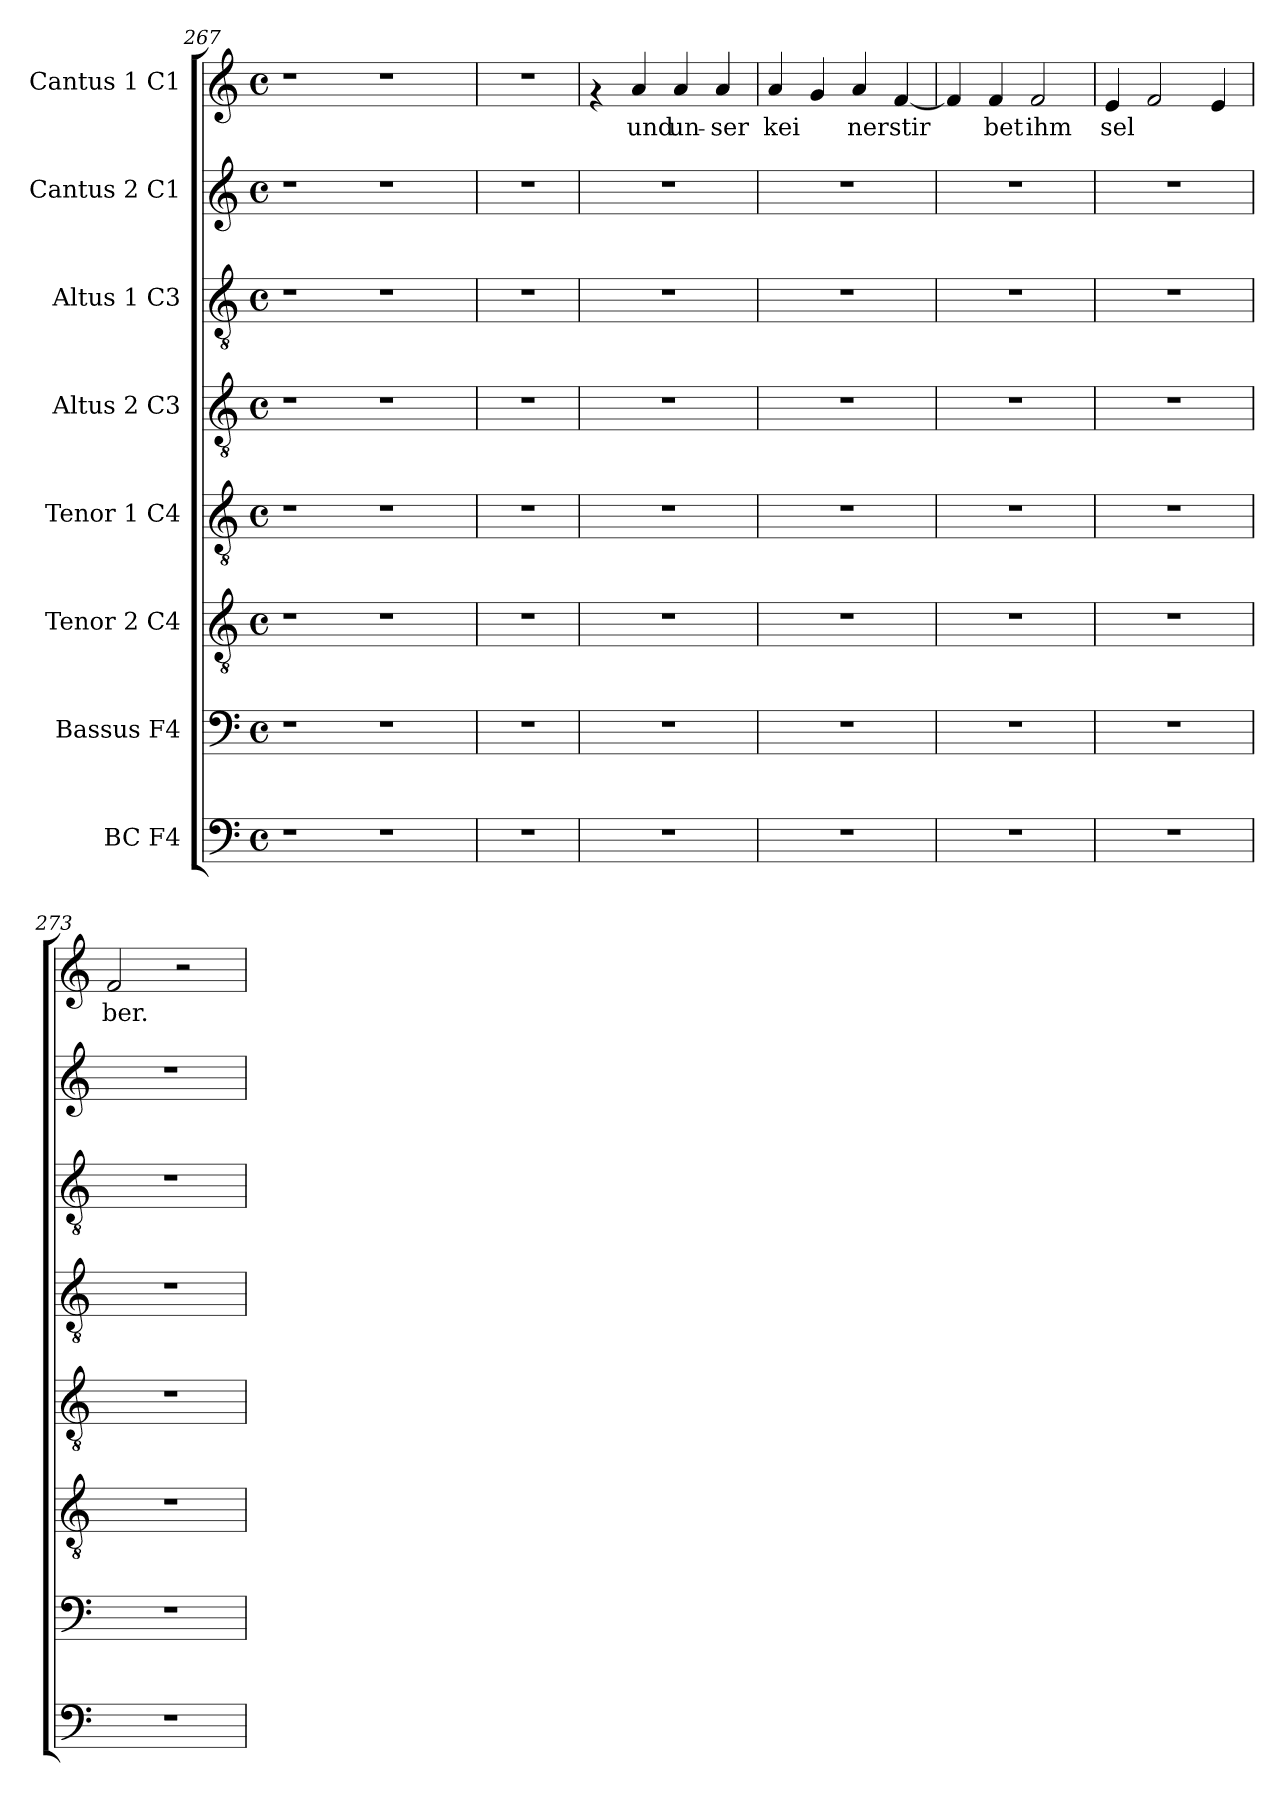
**kern	**kern	**kern	**kern	**kern	**kern	**kern	**kern	**text
*part8	*part7	*part6	*part5	*part4	*part3	*part2	*part1	*part1
*staff8	*staff7	*staff6	*staff5	*staff4	*staff3	*staff2	*staff1	*staff1
*I"BC  F4	*I"Bassus  F4	*I"Tenor 2  C4	*I"Tenor 1  C4	*I"Altus 2  C3	*I"Altus 1  C3	*I"Cantus 2  C1	*I"Cantus 1  C1	*
*clefF4	*clefF4	*clefGv2	*clefGv2	*clefGv2	*clefGv2	*clefG2	*clefG2	*
*k[]	*k[]	*k[]	*k[]	*k[]	*k[]	*k[]	*k[]	*
*C:	*C:	*C:	*C:	*C:	*C:	*C:	*C:	*
*M4/4	*M4/4	*M4/4	*M4/4	*M4/4	*M4/4	*M4/4	*M4/4	*
*met(c)	*met(c)	*met(c)	*met(c)	*met(c)	*met(c)	*met(c)	*met(c)	*
=267	=267	=267	=267	=267	=267	=267	=267	=267
1r	1r	1r	1r	1r	1r	1r	1r	.
1r	1r	1r	1r	1r	1r	1r	1r	.
=268	=268	=268	=268	=268	=268	=268	=268	=268
1r	1r	1r	1r	1r	1r	1r	1r	.
=269	=269	=269	=269	=269	=269	=269	=269	=269
1r	1r	1r	1r	1r	1r	1r	4rf	.
!	!	!	!	!	!	!	!	!LO:LY:b:cj
.	.	.	.	.	.	.	4a/	und
!	!	!	!	!	!	!	!	!LO:LY:b:cj
.	.	.	.	.	.	.	4a/	un-
!	!	!	!	!	!	!	!	!LO:LY:b:cj
.	.	.	.	.	.	.	4a/	-ser
=270	=270	=270	=270	=270	=270	=270	=270	=270
!	!	!	!	!	!	!	!	!LO:LY:b:cj
1r	1r	1r	1r	1r	1r	1r	4a/	kei-
!	!	!	!	!	!	!	!	!LO:LY:b:cj
.	.	.	.	.	.	.	4g/	--
!	!	!	!	!	!	!	!	!LO:LY:b:cj
.	.	.	.	.	.	.	4a/	-ner
!	!	!	!	!	!	!	!	!LO:LY:b:cj
.	.	.	.	.	.	.	[<4f/	stir-
=271	=271	=271	=271	=271	=271	=271	=271	=271
!	!	!	!	!	!	!	!	!LO:LY:b:cj
1r	1r	1r	1r	1r	1r	1r	4f/]	--
!	!	!	!	!	!	!	!	!LO:LY:b:cj
.	.	.	.	.	.	.	4f/	-bet
!	!	!	!	!	!	!	!	!LO:LY:b:cj
.	.	.	.	.	.	.	2f/	ihm
!!LO:LB:g=z
=272	=272	=272	=272	=272	=272	=272	=272	=272
!	!	!	!	!	!	!	!	!LO:LY:b:cj
1r	1r	1r	1r	1r	1r	1r	4e/	sel-
!	!	!	!	!	!	!	!	!LO:LY:b:cj
.	.	.	.	.	.	.	2f/	--
!	!	!	!	!	!	!	!	!LO:LY:b:cj
.	.	.	.	.	.	.	4e/	--
=273	=273	=273	=273	=273	=273	=273	=273	=273
!	!	!	!	!	!	!	!	!LO:LY:b:cj
1r	1r	1r	1r	1r	1r	1r	2f/	-ber.
.	.	.	.	.	.	.	2r	.
=	=	=	=	=	=	=	=	=
*-	*-	*-	*-	*-	*-	*-	*-	*-
